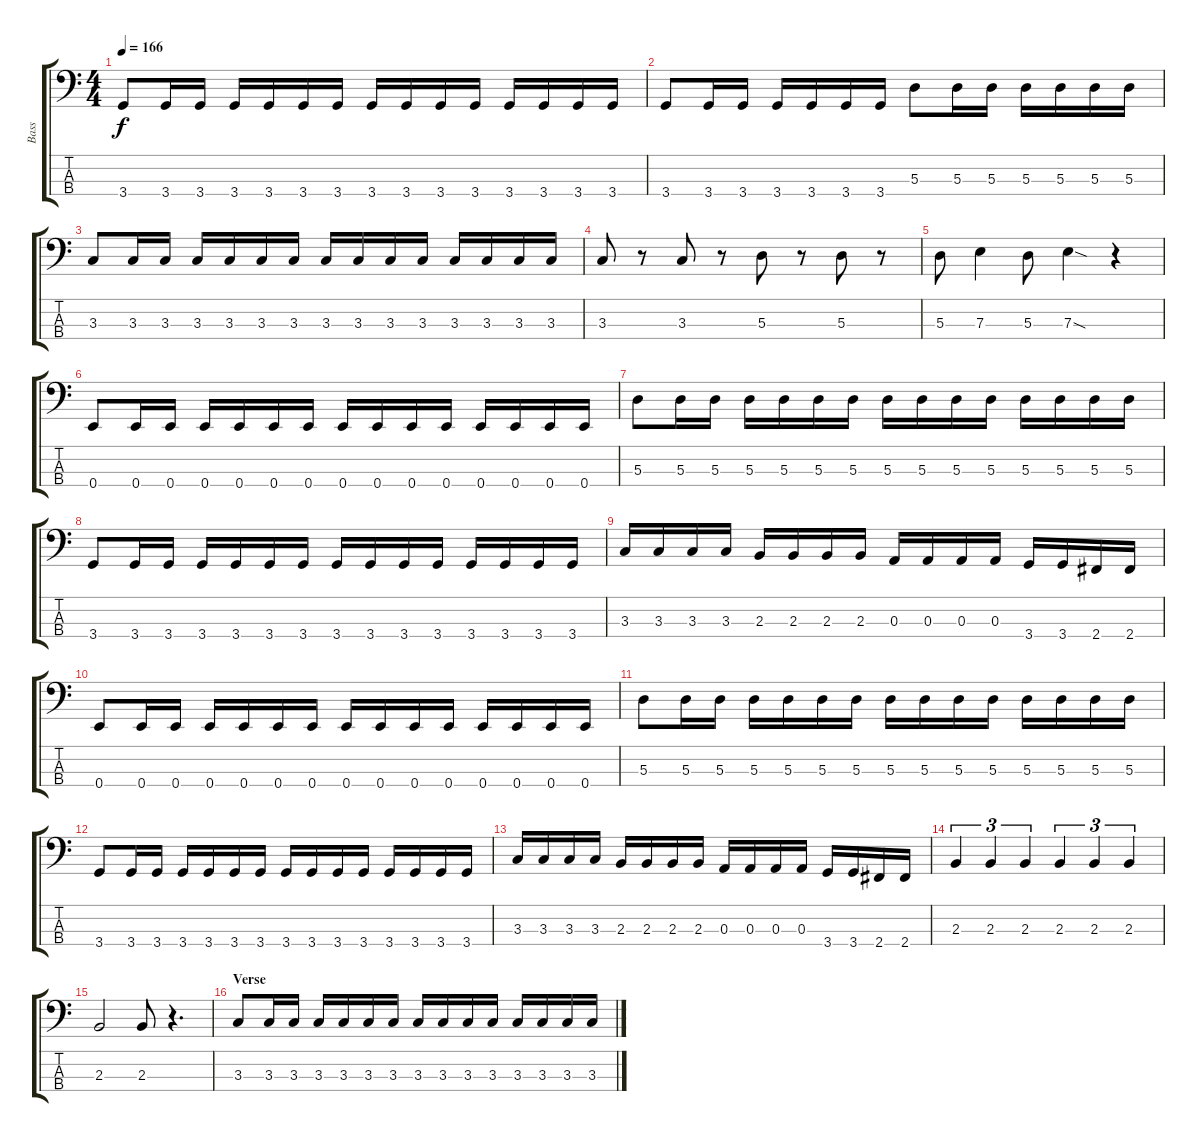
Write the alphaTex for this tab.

\track ("Bass" "Bass") {instrument electricbassfinger}
\staff {score tabs}
\tuning (G2 D2 A1 E1) {hide}
\ts (4 4)
\tempo 166
\clef f4
\ks c
3.4.8{dy f} 3.4.16 3.4.16 3.4.16 3.4.16 3.4.16 3.4.16 3.4.16 3.4.16 3.4.16 3.4.16 3.4.16 3.4.16 3.4.16 3.4.16 |
3.4.8 3.4.16 3.4.16 3.4.16 3.4.16 3.4.16 3.4.16 5.3.8 5.3.16 5.3.16 5.3.16 5.3.16 5.3.16 5.3.16 |
3.3.8 3.3.16 3.3.16 3.3.16 3.3.16 3.3.16 3.3.16 3.3.16 3.3.16 3.3.16 3.3.16 3.3.16 3.3.16 3.3.16 3.3.16 |
3.3.8 r.8 3.3.8 r.8 5.3.8 r.8 5.3.8 r.8 |
5.3.8 7.3.4 5.3.8 7.3{sod}.4 r.4 |
0.4.8 0.4.16 0.4.16 0.4.16 0.4.16 0.4.16 0.4.16 0.4.16 0.4.16 0.4.16 0.4.16 0.4.16 0.4.16 0.4.16 0.4.16 |
5.3.8 5.3.16 5.3.16 5.3.16 5.3.16 5.3.16 5.3.16 5.3.16 5.3.16 5.3.16 5.3.16 5.3.16 5.3.16 5.3.16 5.3.16 |
3.4.8 3.4.16 3.4.16 3.4.16 3.4.16 3.4.16 3.4.16 3.4.16 3.4.16 3.4.16 3.4.16 3.4.16 3.4.16 3.4.16 3.4.16 |
3.3.16 3.3.16 3.3.16 3.3.16 2.3.16 2.3.16 2.3.16 2.3.16 0.3.16 0.3.16 0.3.16 0.3.16 3.4.16 3.4.16 2.4.16 2.4.16 |
\section ("" "")
0.4.8 0.4.16 0.4.16 0.4.16 0.4.16 0.4.16 0.4.16 0.4.16 0.4.16 0.4.16 0.4.16 0.4.16 0.4.16 0.4.16 0.4.16 |
5.3.8 5.3.16 5.3.16 5.3.16 5.3.16 5.3.16 5.3.16 5.3.16 5.3.16 5.3.16 5.3.16 5.3.16 5.3.16 5.3.16 5.3.16 |
3.4.8 3.4.16 3.4.16 3.4.16 3.4.16 3.4.16 3.4.16 3.4.16 3.4.16 3.4.16 3.4.16 3.4.16 3.4.16 3.4.16 3.4.16 |
3.3.16 3.3.16 3.3.16 3.3.16 2.3.16 2.3.16 2.3.16 2.3.16 0.3.16 0.3.16 0.3.16 0.3.16 3.4.16 3.4.16 2.4.16 2.4.16 |
2.3.4{tu (3 2)} 2.3.4{tu (3 2)} 2.3.4{tu (3 2)} 2.3.4{tu (3 2)} 2.3.4{tu (3 2)} 2.3.4{tu (3 2)} |
2.3.2 2.3.8 r.4{d} |
\section ("" "Verse")
3.3.8 3.3.16 3.3.16 3.3.16 3.3.16 3.3.16 3.3.16 3.3.16 3.3.16 3.3.16 3.3.16 3.3.16 3.3.16 3.3.16 3.3.16
